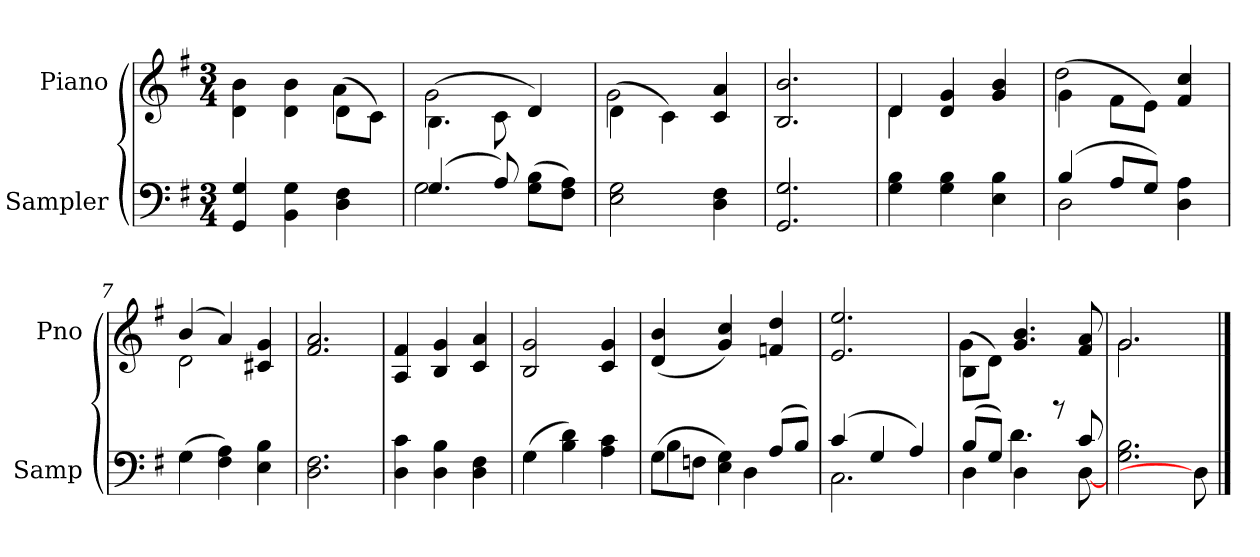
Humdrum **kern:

**kern	**kern
*part2	*part1
*staff2	*staff1
*I"Sampler	*I"Piano
*I'Samp	*I'Pno
*clefF4	*clefG2
*k[f#]	*k[f#]
*G:	*G:
*M3/4	*M3/4
=1	=1
*	*^
4GG 4G	4d\ 4b\	2ryy
4BB\ 4G\	4d\ 4b\	.
4D\ 4F#\	(8d\L	4a
.	8c\J)	.
=2	=2	=2
*^	*	*
(4.G/	2G	(4.B\	2g
8A/)	.	8c\	.
(8G\ 8B\L	4ryy	4d/)	4ryy
8F#\ 8A\J)	.	.	.
*v	*v	*	*
=3	=3	=3
2E\ 2G\	(4d\	2g
.	4c\)	.
4D\ 4F#\	4c/ 4a/	4ryy
*	*v	*v
=4	=4
2.GG/ 2.G/	2.B/ 2.b/
=5	=5
*	*^
4G\ 4B\	4d/	4d
4G\ 4B\	4d 4g	2ryy
4E\ 4B\	4g 4b	.
=6	=6	=6
*^	*	*
(4B/	2D	(4g\	2dd
8A/L	.	8f#\L	.
8G/J)	.	8e\J)	.
4D\ 4A\	4ryy	4f#/ 4cc/	4ryy
=7	=7	=7	=7
(4G\	4G	(4b/	2d
4F#\ 4A\)	2ryy	4a/)	.
4E\ 4B\	.	4c#X/ 4g/	4ryy
*v	*v	*	*
*	*v	*v
=8	=8
2.D 2.F#	2.f#/ 2.a/
=9	=9
4D\ 4c\	4A/ 4f#/
4D\ 4B\	4B/ 4g/
4D\ 4F#\	4c/ 4a/
=10	=10
*^	*
(4G\	4G	2B/ 2g/
4B\ 4d\)	2ryy	.
4A\ 4c\	.	4c/ 4g/
=11	=11	=11
(8G\L	4B	(4d/ 4b/
8Fn\J	.	.
4E\ 4G\)	8ryy	4g/ 4cc/)
.	4D	.
(8A/L	.	4fn/ 4dd/
8B/J)	8ryy	.
=12	=12	=12
(4c/	2.C	2.e/ 2.ee/
4G/	.	.
4A/)	.	.
=13	=13	=13
*	*	*^
(8B/L	4D	(8B\L	4g
8G/J)	.	8d\J)	.
4D\	4.d	4.g/ 4.b/	2ryy
8r	.	.	.
8c/	[8D	8f#/ 8a/	.
*v	*v	*	*
=14	=14	=14
2.G\ 2.B\	2.g/	2.g
8D]	8ryy	8ryy
*	*v	*v
==	==
*-	*-
